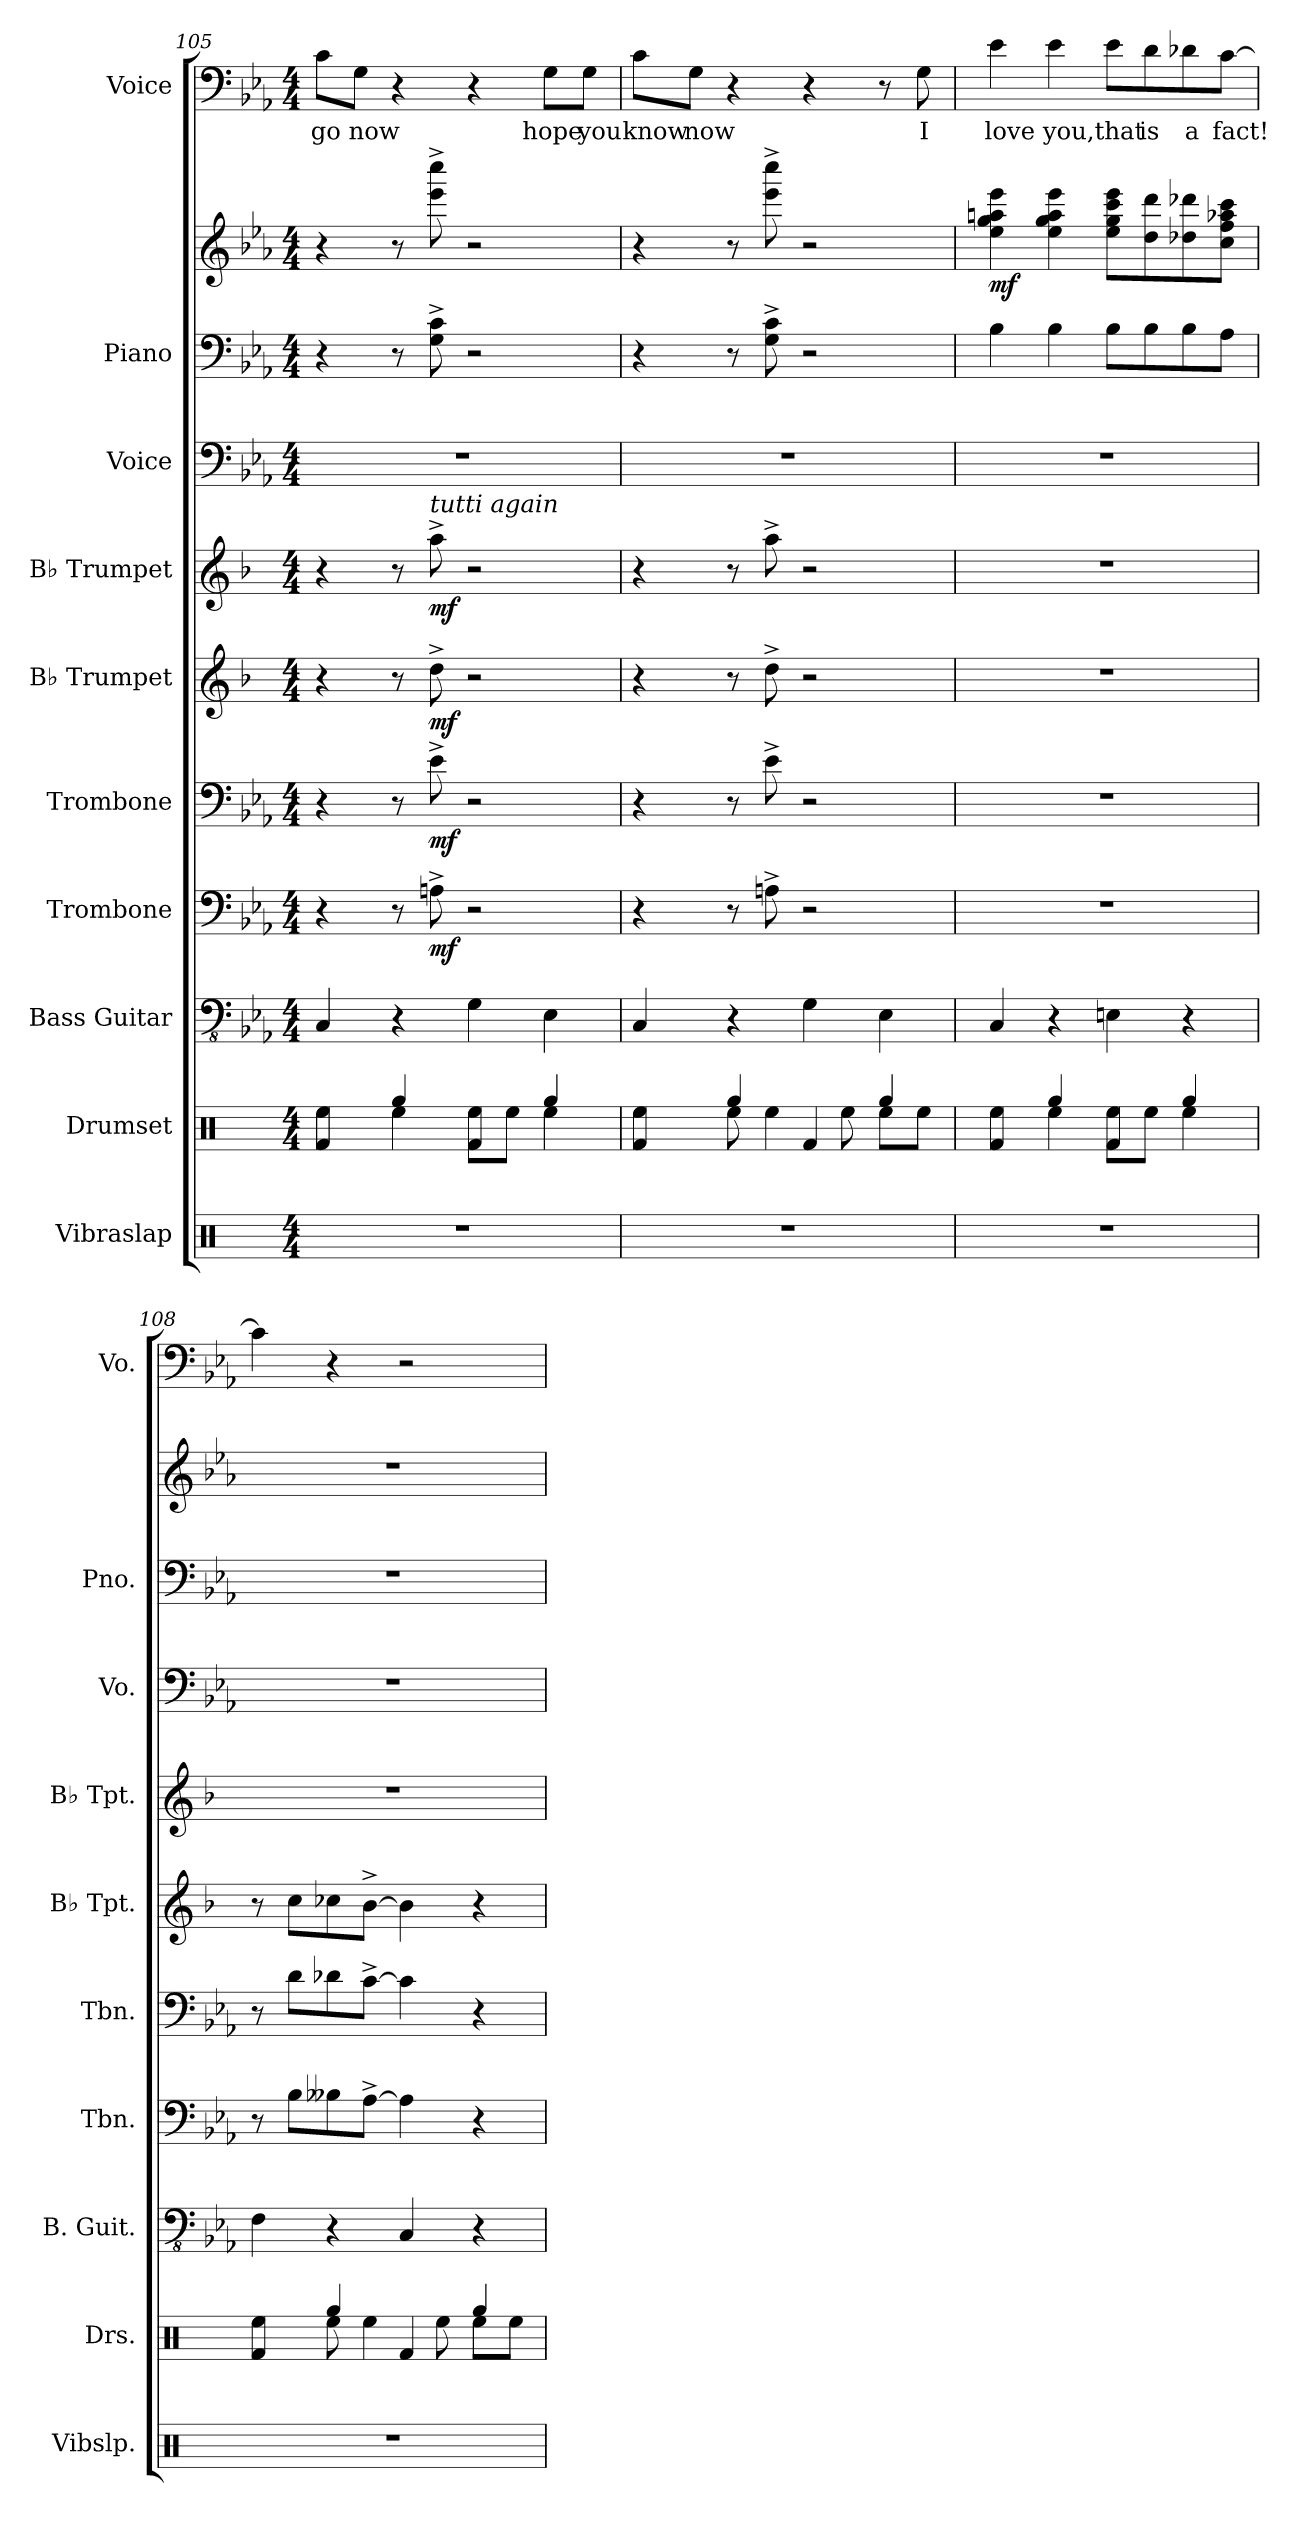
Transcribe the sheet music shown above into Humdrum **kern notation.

**kern	**kern	**kern	**kern	**dynam	**kern	**dynam	**kern	**dynam	**kern	**dynam	**kern	**kern	**kern	**dynam	**kern	**text
*part10	*part9	*part8	*part7	*part7	*part6	*part6	*part5	*part5	*part4	*part4	*part3	*part2	*part2	*part2	*part1	*part1
*staff11	*staff10	*staff9	*staff8	*staff8	*staff7	*staff7	*staff6	*staff6	*staff5	*staff5	*staff4	*staff3	*staff2	*staff2/3	*staff1	*staff1
*I"Vibraslap	*I"Drumset	*I"Bass Guitar	*I"Trombone	*	*I"Trombone	*	*I"B♭ Trumpet	*	*I"B♭ Trumpet	*	*I"Voice	*I"Piano	*	*	*I"Voice	*
*I'Vibslp.	*I'Drs.	*I'B. Guit.	*I'Tbn.	*	*I'Tbn.	*	*I'B♭ Tpt.	*	*I'B♭ Tpt.	*	*I'Vo.	*I'Pno.	*	*	*I'Vo.	*
*clefX	*clefX	*clefFv4	*clefF4	*	*clefF4	*	*clefG2	*	*clefG2	*	*clefF4	*clefF4	*clefG2	*	*clefF4	*
*	*	*	*	*	*	*	*ITrd1c2	*	*ITrd1c2	*	*	*	*	*	*	*
*k[]	*k[]	*k[b-e-a-]	*k[b-e-a-]	*	*k[b-e-a-]	*	*k[b-e-a-]	*	*k[b-e-a-]	*	*k[b-e-a-]	*k[b-e-a-]	*k[b-e-a-]	*	*k[b-e-a-]	*
*M4/4	*M4/4	*M4/4	*M4/4	*	*M4/4	*	*M4/4	*	*M4/4	*	*M4/4	*M4/4	*M4/4	*	*M4/4	*
=105	=105	=105	=105	=105	=105	=105	=105	=105	=105	=105	=105	=105	=105	=105	=105	=105
*	*^	*	*	*	*	*	*	*	*	*	*	*	*	*	*	*
!	!	!	!	!	!	!	!	!	!	!	!	!	!	!	!	!	!LO:LY:b
1r	4Rf/	4Ree\	4CC/	4r	.	4r	.	4r	.	4r	.	1r	4r	4r	.	8c\L	go
!	!	!	!	!	!	!	!	!	!	!	!	!	!	!	!	!	!LO:LY:b
.	.	.	.	.	.	.	.	.	.	.	.	.	.	.	.	8G\J	now
.	4Rgg/	4Ree\	4r	8r	.	8r	.	8r	.	8r	.	.	8r	8r	.	4r	.
!	!	!	!	!	!	!	!	!	!	!LO:TX:a:i:t=tutti again	!	!	!	!	!	!	!
!	!	!	!	!	!LO:DY:b	!	!LO:DY:b	!	!LO:DY:b	!	!LO:DY:b	!	!	!	!	!	!
.	.	.	.	8An^\	mf	8e-^\	mf	8cc^\	mf	8gg^\	mf	.	8G\^ 8c\^	8eee-\^ 8cccc\^	.	.	.
.	4Rf/	8Ree\L	4GG\	2r	.	2r	.	2r	.	2r	.	.	2r	2r	.	4r	.
.	.	8Ree\J	.	.	.	.	.	.	.	.	.	.	.	.	.	.	.
!	!	!	!	!	!	!	!	!	!	!	!	!	!	!	!	!	!LO:LY:b
.	4Rgg/	4Ree\	4EE-\	.	.	.	.	.	.	.	.	.	.	.	.	8G\L	hope
!	!	!	!	!	!	!	!	!	!	!	!	!	!	!	!	!	!LO:LY:b
.	.	.	.	.	.	.	.	.	.	.	.	.	.	.	.	8G\J	you
!!LO:PB:g=z
=106	=106	=106	=106	=106	=106	=106	=106	=106	=106	=106	=106	=106	=106	=106	=106	=106	=106
!	!	!	!	!	!	!	!	!	!	!	!	!	!	!	!	!	!LO:LY:b
1r	4Rf/	4Ree\	4CC/	4r	.	4r	.	4r	.	4r	.	1r	4r	4r	.	8c\L	know
!	!	!	!	!	!	!	!	!	!	!	!	!	!	!	!	!	!LO:LY:b
.	.	.	.	.	.	.	.	.	.	.	.	.	.	.	.	8G\J	now
.	4Rgg/	8Ree\	4r	8r	.	8r	.	8r	.	8r	.	.	8r	8r	.	4r	.
.	.	4Ree\	.	8An^\	.	8e-^\	.	8cc^\	.	8gg^\	.	.	8G\^ 8c\^	8eee-\^ 8cccc\^	.	.	.
.	4Rf/	.	4GG\	2r	.	2r	.	2r	.	2r	.	.	2r	2r	.	4r	.
.	.	8Ree\	.	.	.	.	.	.	.	.	.	.	.	.	.	.	.
.	4Rgg/	8Ree\L	4EE-\	.	.	.	.	.	.	.	.	.	.	.	.	8r	.
!	!	!	!	!	!	!	!	!	!	!	!	!	!	!	!	!	!LO:LY:b
.	.	8Ree\J	.	.	.	.	.	.	.	.	.	.	.	.	.	8G\	I
=107	=107	=107	=107	=107	=107	=107	=107	=107	=107	=107	=107	=107	=107	=107	=107	=107	=107
!	!	!	!	!	!	!	!	!	!	!	!	!	!	!	!LO:DY:b	!	!LO:LY:b
1r	4Rf/	4Ree\	4CC/	1r	.	1r	.	1r	.	1r	.	1r	4B-\	4ee-\ 4gg\ 4aan\ 4eee-\	mf	4e-\	love
!	!	!	!	!	!	!	!	!	!	!	!	!	!	!	!	!	!LO:LY:b
.	4Rgg/	4Ree\	4r	.	.	.	.	.	.	.	.	.	4B-\	4ee-\ 4gg\ 4aa\ 4eee-\	.	4e-\	you,
!	!	!	!	!	!	!	!	!	!	!	!	!	!	!	!	!	!LO:LY:b
.	4Rf/	8Ree\L	4EEn\	.	.	.	.	.	.	.	.	.	8B-\L	8ee-\ 8gg\ 8ccc\ 8eee-\L	.	8e-\L	that
!	!	!	!	!	!	!	!	!	!	!	!	!	!	!	!	!	!LO:LY:b
.	.	8Ree\J	.	.	.	.	.	.	.	.	.	.	8B-\	8dd\ 8ddd\	.	8d\	is
!	!	!	!	!	!	!	!	!	!	!	!	!	!	!	!	!	!LO:LY:b
.	4Rgg/	4Ree\	4r	.	.	.	.	.	.	.	.	.	8B-\	8dd-X\ 8ddd-X\	.	8d-X\	a
!	!	!	!	!	!	!	!	!	!	!	!	!	!	!	!	!	!LO:LY:b
.	.	.	.	.	.	.	.	.	.	.	.	.	8A-\J	8cc\ 8ff\ 8aa-X\ 8ccc\J	.	[8c\J	fact!
=108	=108	=108	=108	=108	=108	=108	=108	=108	=108	=108	=108	=108	=108	=108	=108	=108	=108
1r	4Rf/	4Ree\	4FF\	8r	.	8r	.	8r	.	1r	.	1r	1r	1r	.	4c\]	.
.	.	.	.	8B-\L	.	8d\L	.	8b-\L	.	.	.	.	.	.	.	.	.
.	4Rgg/	8Ree\	4r	8B--X\	.	8d-X\	.	8b--X\	.	.	.	.	.	.	.	4r	.
.	.	4Ree\	.	[8A-^\J	.	[8c^\J	.	[8a-^\J	.	.	.	.	.	.	.	.	.
.	4Rf/	.	4CC/	4A-\]	.	4c\]	.	4a-\]	.	.	.	.	.	.	.	2r	.
.	.	8Ree\	.	.	.	.	.	.	.	.	.	.	.	.	.	.	.
.	4Rgg/	8Ree\L	4r	4r	.	4r	.	4r	.	.	.	.	.	.	.	.	.
.	.	8Ree\J	.	.	.	.	.	.	.	.	.	.	.	.	.	.	.
*	*v	*v	*	*	*	*	*	*	*	*	*	*	*	*	*	*	*
=	=	=	=	=	=	=	=	=	=	=	=	=	=	=	=	=
*-	*-	*-	*-	*-	*-	*-	*-	*-	*-	*-	*-	*-	*-	*-	*-	*-
